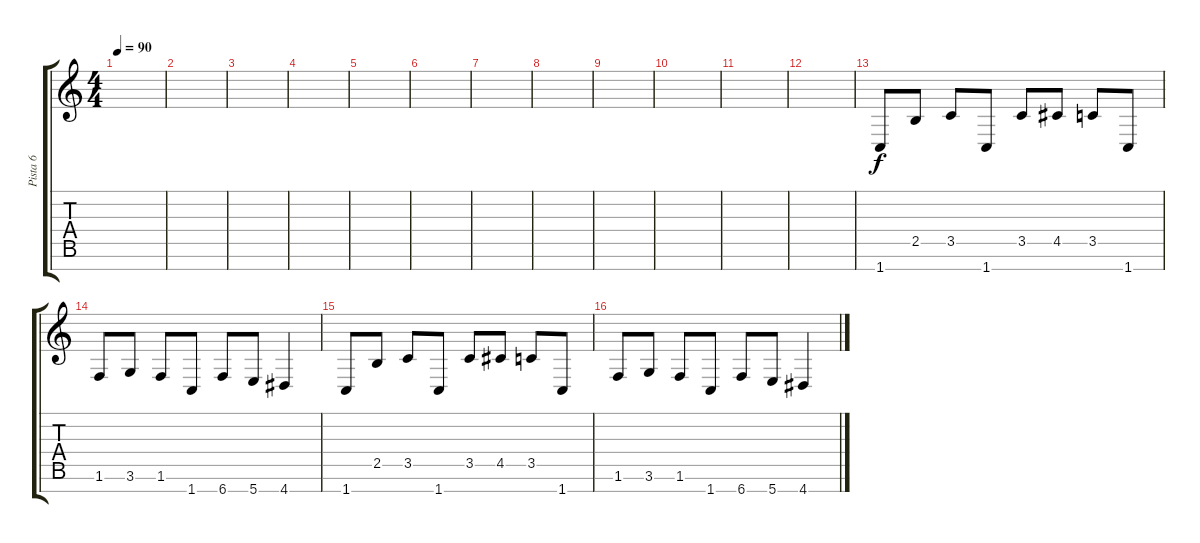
\track ("Pista 6" "Pista 6") {instrument distortionguitar}
\staff {score tabs}
\tuning (E4 B3 G3 D3 A2 E2 B1) {hide}
\ts (4 4)
\tempo 90
\clef g2
\ks c
|
|
|
|
|
|
|
|
|
|
|
|
1.7.8 2.5.8 3.5.8 1.7.8 3.5.8 4.5.8 3.5.8 1.7.8 |
1.6.8 3.6.8 1.6.8 1.7.8 6.7.8 5.7.8 4.7.4 |
1.7.8 2.5.8 3.5.8 1.7.8 3.5.8 4.5.8 3.5.8 1.7.8 |
1.6.8 3.6.8 1.6.8 1.7.8 6.7.8 5.7.8 4.7.4
